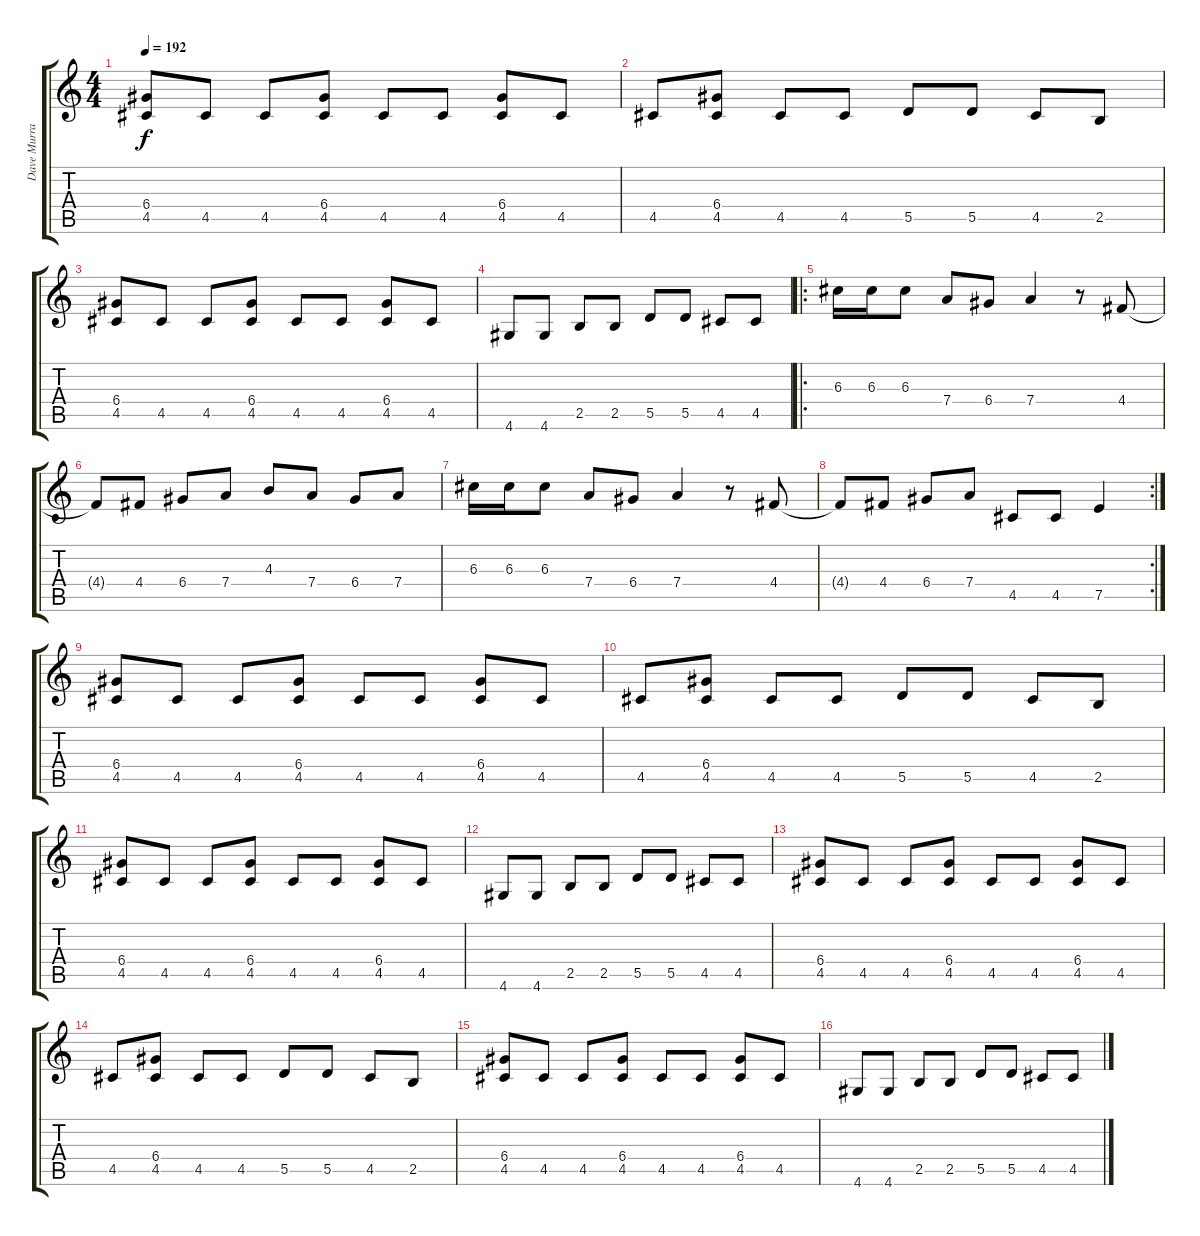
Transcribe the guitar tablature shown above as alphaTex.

\track ("Dave Murray" "Dave Murra") {instrument distortionguitar}
\staff {score tabs}
\tuning (E4 B3 G3 D3 A2 E2) {hide}
\ts (4 4)
\tempo 192
\clef g2
\ks c
(6.4 4.5).8{dy f} 4.5.8 4.5.8 (6.4 4.5).8 4.5.8 4.5.8 (6.4 4.5).8 4.5.8 |
4.5.8 (6.4 4.5).8 4.5.8 4.5.8 5.5.8 5.5.8 4.5.8 2.5.8 |
(6.4 4.5).8 4.5.8 4.5.8 (6.4 4.5).8 4.5.8 4.5.8 (6.4 4.5).8 4.5.8 |
4.6.8 4.6.8 2.5.8 2.5.8 5.5.8 5.5.8 4.5.8 4.5.8 |
\ro
6.3.16 6.3.16 6.3.8 7.4.8 6.4.8 7.4.4 r.8 4.4.8 |
4.4{t}.8 4.4.8 6.4.8 7.4.8 4.3.8 7.4.8 6.4.8 7.4.8 |
6.3.16 6.3.16 6.3.8 7.4.8 6.4.8 7.4.4 r.8 4.4.8 |
\rc 2
4.4{t}.8 4.4.8 6.4.8 7.4.8 4.5.8 4.5.8 7.5.4 |
(6.4 4.5).8 4.5.8 4.5.8 (6.4 4.5).8 4.5.8 4.5.8 (6.4 4.5).8 4.5.8 |
4.5.8 (6.4 4.5).8 4.5.8 4.5.8 5.5.8 5.5.8 4.5.8 2.5.8 |
(6.4 4.5).8 4.5.8 4.5.8 (6.4 4.5).8 4.5.8 4.5.8 (6.4 4.5).8 4.5.8 |
4.6.8 4.6.8 2.5.8 2.5.8 5.5.8 5.5.8 4.5.8 4.5.8 |
(6.4 4.5).8 4.5.8 4.5.8 (6.4 4.5).8 4.5.8 4.5.8 (6.4 4.5).8 4.5.8 |
4.5.8 (6.4 4.5).8 4.5.8 4.5.8 5.5.8 5.5.8 4.5.8 2.5.8 |
(6.4 4.5).8 4.5.8 4.5.8 (6.4 4.5).8 4.5.8 4.5.8 (6.4 4.5).8 4.5.8 |
4.6.8 4.6.8 2.5.8 2.5.8 5.5.8 5.5.8 4.5.8 4.5.8
